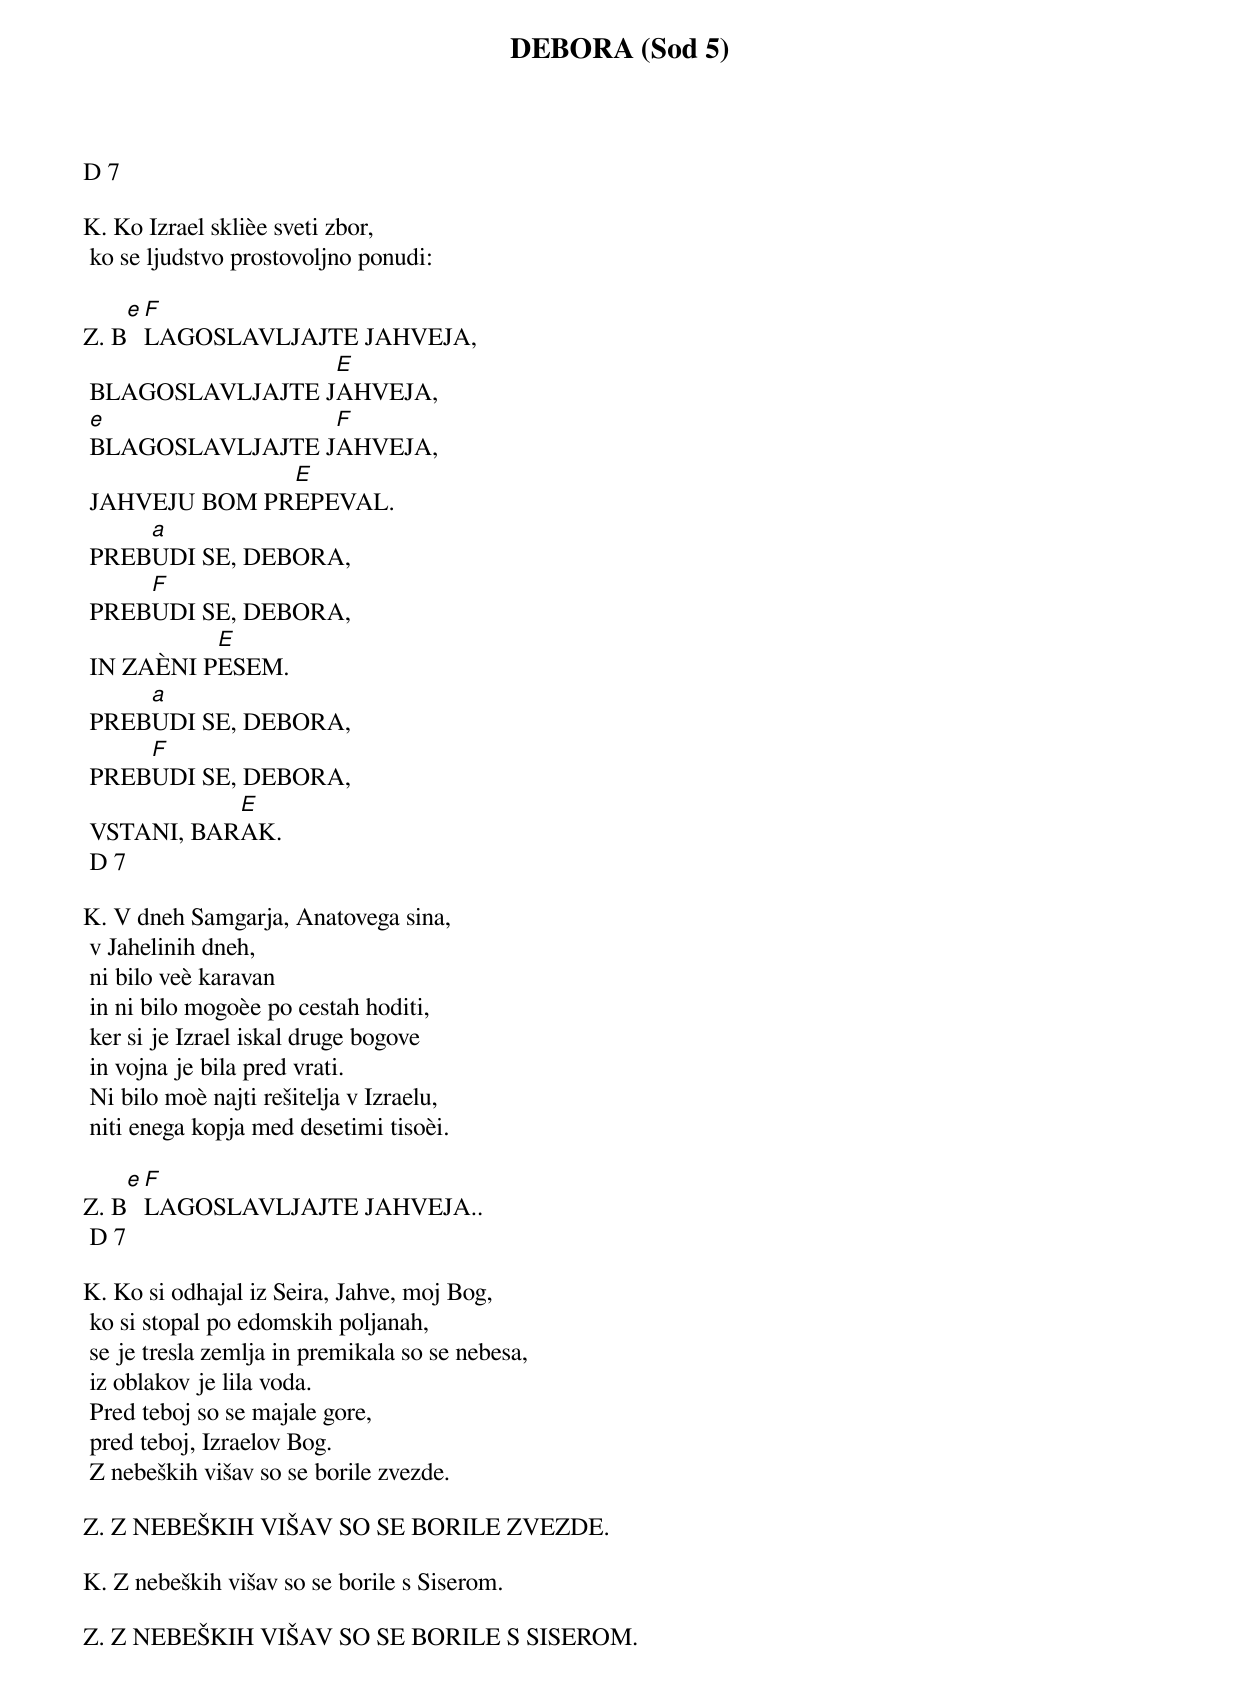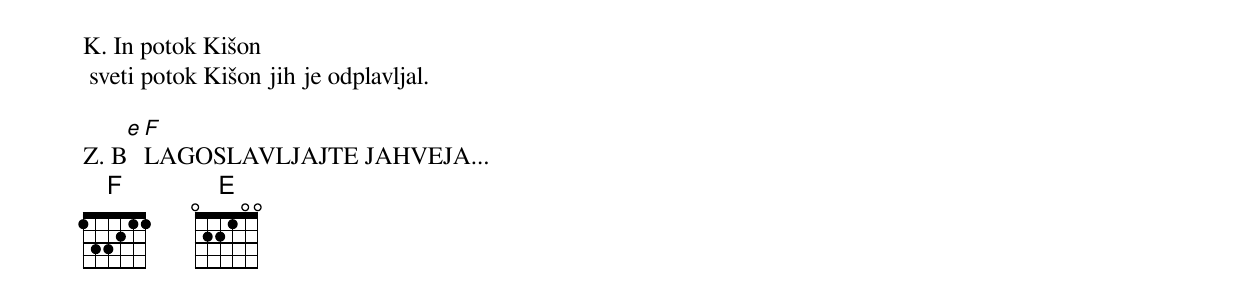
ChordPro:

{title: DEBORA (Sod 5)}

D 7

K.	Ko Izrael sklièe sveti zbor,
	ko se ljudstvo prostovoljno ponudi:

Z.	B[e][F]LAGOSLAVLJAJTE JAHVEJA,
	BLAGOSLAVLJAJTE J[E]AHVEJA,
	[e]BLAGOSLAVLJAJTE J[F]AHVEJA,
	JAHVEJU BOM PR[E]EPEVAL.
	PREB[a]UDI SE, DEBORA,
	PREB[F]UDI SE, DEBORA,
	IN ZAÈNI P[E]ESEM.
	PREB[a]UDI SE, DEBORA,
	PREB[F]UDI SE, DEBORA,
	VSTANI, BAR[E]AK.
	D 7

K.	V dneh Samgarja, Anatovega sina,
	v Jahelinih dneh,
	ni bilo veè karavan
	in ni bilo mogoèe po cestah hoditi,
	ker si je Izrael iskal druge bogove
	in vojna je bila pred vrati.
	Ni bilo moè najti rešitelja v Izraelu,
	niti enega kopja med desetimi tisoèi.

Z.	B[e][F]LAGOSLAVLJAJTE JAHVEJA..
	D 7

K.	Ko si odhajal iz Seira, Jahve, moj Bog,
	ko si stopal po edomskih poljanah,
	se je tresla zemlja in premikala so se nebesa,
	iz oblakov je lila voda.
	Pred teboj so se majale gore,
	pred teboj, Izraelov Bog.
	Z nebeških višav so se borile zvezde.

Z.	Z NEBEŠKIH VIŠAV SO SE BORILE ZVEZDE.

K.	Z nebeških višav so se borile s Siserom.

Z.	Z NEBEŠKIH VIŠAV SO SE BORILE S SISEROM.

K.	In potok Kišon
	sveti potok Kišon jih je odplavljal.

Z.	B[e][F]LAGOSLAVLJAJTE JAHVEJA...
